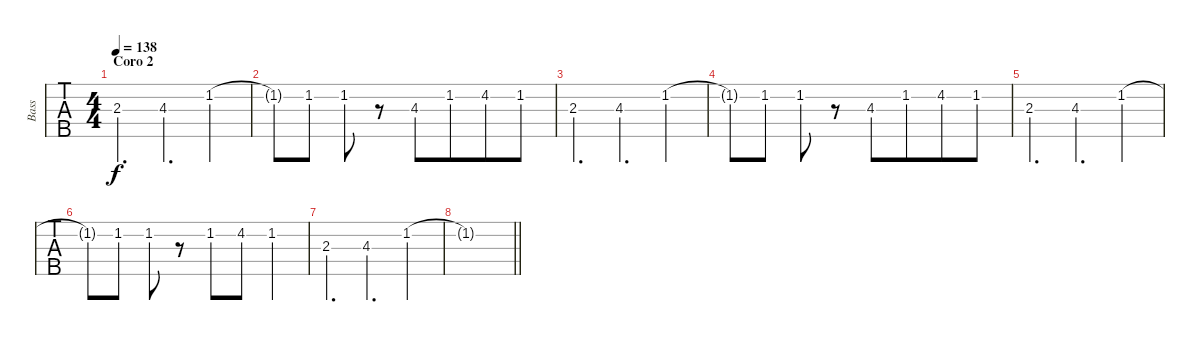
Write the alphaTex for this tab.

\track ("Bass" "Bass") {instrument electricbassfinger}
\staff {tabs}
\tuning (G2 D2 A1 E1 B0) {hide}
\ts (4 4)
\section ("" "Coro 2")
\tempo 138
\clef f4
\ks gb
2.3.4{d dy f} 4.3.4{d beam Down} 1.2.4 |
1.2{t}.8 1.2.8 1.2.8 r.8 4.3.8 1.2.8{beam merge} 4.2.8 1.2.8 |
2.3.4{d} 4.3.4{d beam Down} 1.2.4 |
1.2{t}.8 1.2.8 1.2.8 r.8 4.3.8 1.2.8{beam merge} 4.2.8 1.2.8 |
2.3.4{d} 4.3.4{d beam Down} 1.2.4 |
1.2{t}.8 1.2.8 1.2.8 r.8 1.2.8{beam merge} 4.2.8 1.2.4 |
2.3.4{d} 4.3.4{d beam Down} 1.2.4 |
\barLineRight lightlight
1.2{t}.1
